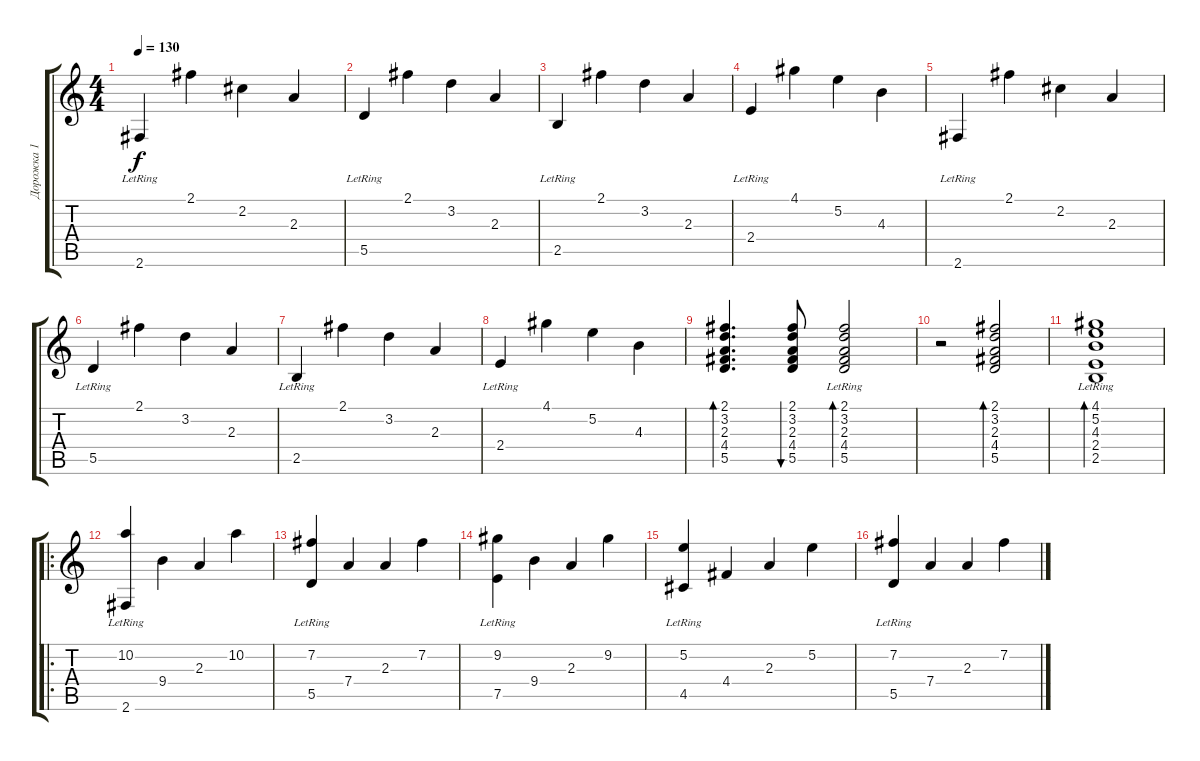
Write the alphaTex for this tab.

\track ("Дорожка 1" "Дорожка 1") {instrument acousticguitarnylon}
\staff {score tabs}
\tuning (E4 B3 G3 D3 A2 E2) {hide}
\ts (4 4)
\tempo 130
\clef g2
\ks c
2.6{lr}.4{dy f} 2.1.4 2.2.4 2.3.4 |
5.5{lr}.4 2.1.4 3.2.4 2.3.4 |
2.5{lr}.4 2.1.4 3.2.4 2.3.4 |
2.4{lr}.4 4.1.4 5.2.4 4.3.4 |
2.6{lr}.4 2.1.4 2.2.4 2.3.4 |
5.5{lr}.4 2.1.4 3.2.4 2.3.4 |
2.5{lr}.4 2.1.4 3.2.4 2.3.4 |
2.4{lr}.4 4.1.4 5.2.4 4.3.4 |
(2.1 3.2 2.3 4.4 5.5).4{d bd 60} (2.1 3.2 2.3 4.4 5.5).8{bu 60} (2.1{lr} 3.2{lr} 2.3{lr} 4.4{lr} 5.5{lr}).2{bd 60} |
r.2 (2.1 3.2 2.3 4.4 5.5).2{bd 60} |
(4.1{lr} 5.2{lr} 4.3{lr} 2.4{lr} 2.5{lr}).1{bd 60} |
\ro
(10.2 2.6{lr}).4 9.4.4 2.3.4 10.2.4 |
(7.2 5.5{lr}).4 7.4.4 2.3.4 7.2.4 |
(9.2 7.5{lr}).4 9.4.4 2.3.4 9.2.4 |
(5.2{lr} 4.5{lr}).4 4.4.4 2.3.4 5.2.4 |
(7.2 5.5{lr}).4 7.4.4 2.3.4 7.2.4
